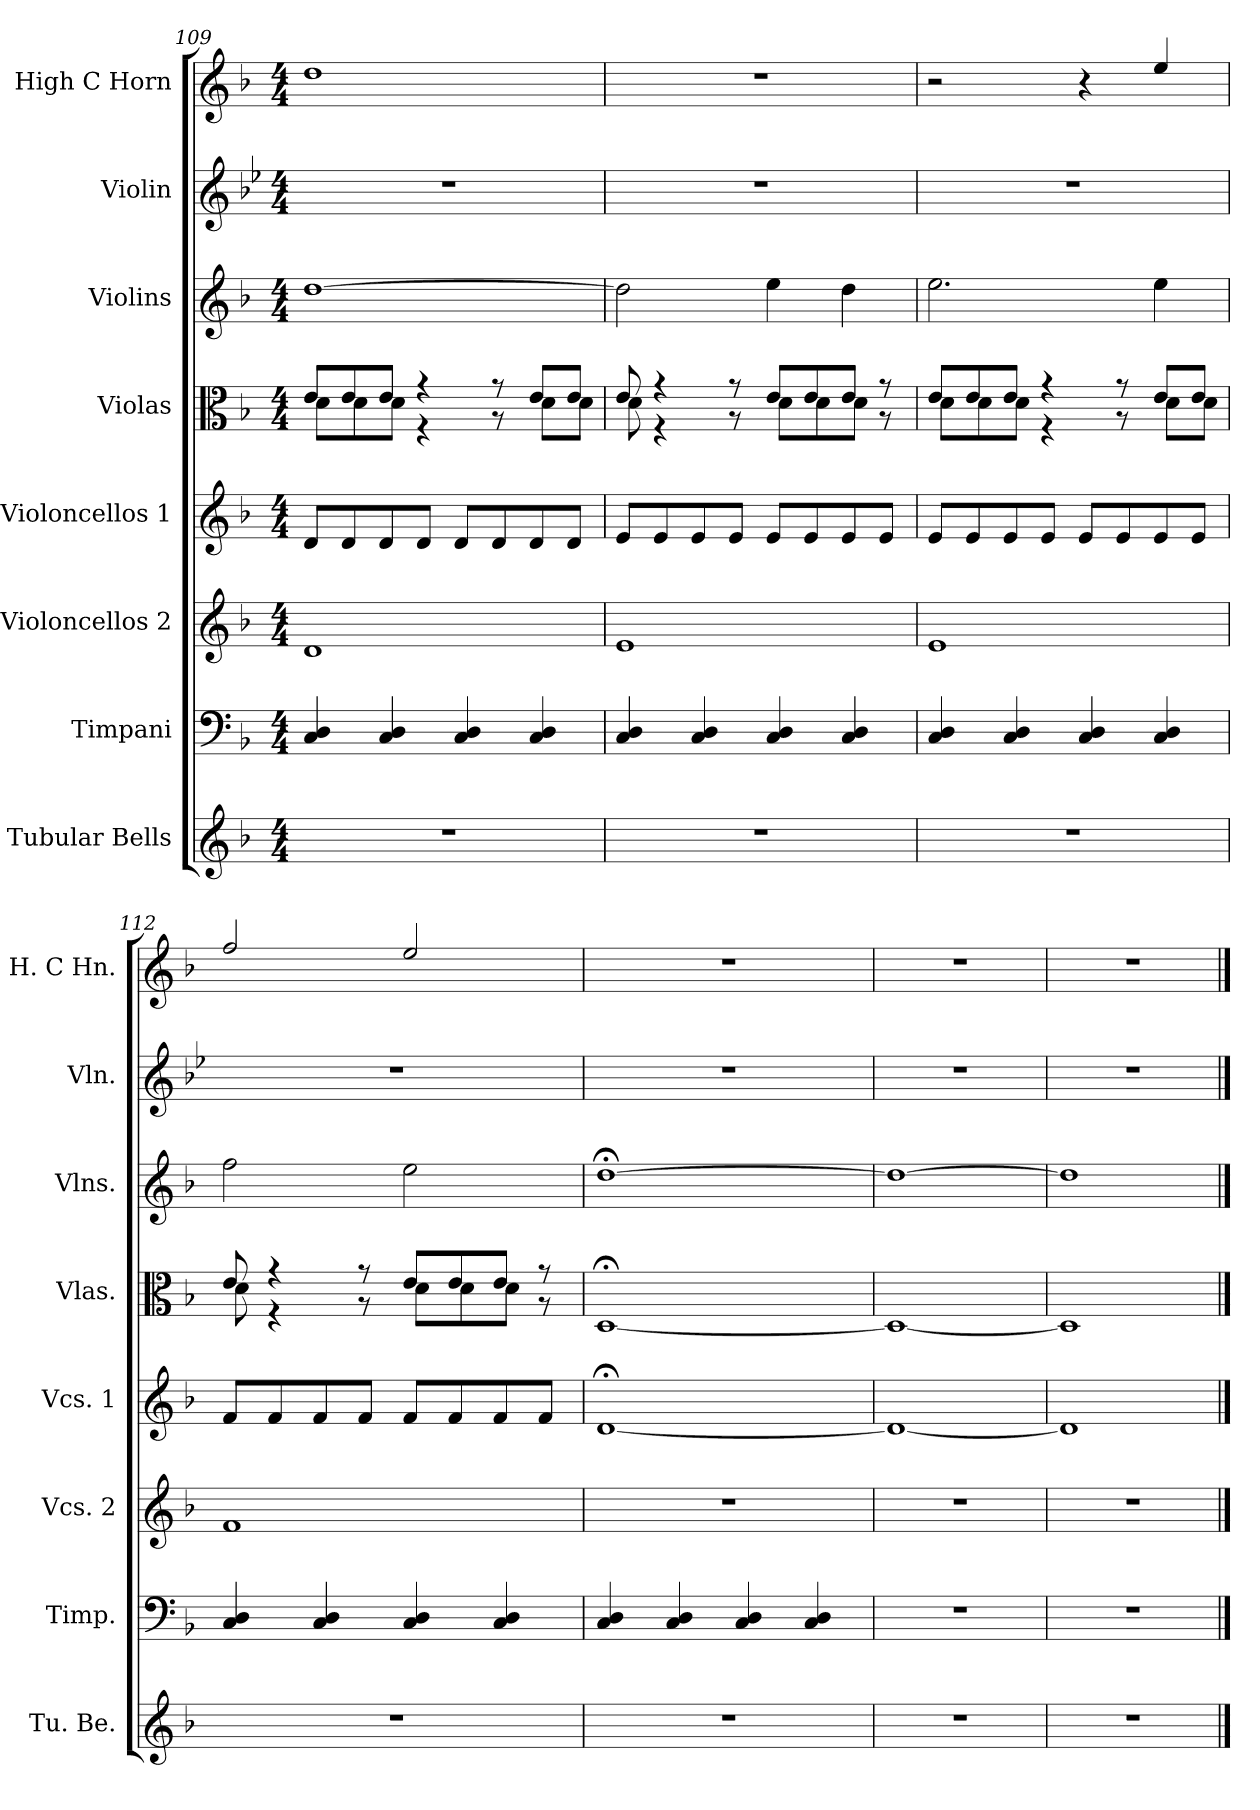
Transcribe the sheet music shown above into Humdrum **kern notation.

**kern	**kern	**kern	**kern	**kern	**kern	**kern	**kern
*part8	*part7	*part6	*part5	*part4	*part3	*part2	*part1
*staff8	*staff7	*staff6	*staff5	*staff4	*staff3	*staff2	*staff1
*I"Tubular Bells	*I"Timpani	*I"Violoncellos 2	*I"Violoncellos 1	*I"Violas	*I"Violins	*I"Violin	*I"High C Horn
*I'Tu. Be.	*I'Timp.	*I'Vcs. 2	*I'Vcs. 1	*I'Vlas.	*I'Vlns.	*I'Vln.	*I'H. C Hn.
*clefG2	*clefF4	*clefG2	*clefG2	*clefC3	*clefG2	*clefG2	*clefG2
*	*	*	*	*	*	*	*ITrd7c12
*k[b-]	*k[b-]	*k[b-]	*k[b-]	*k[b-]	*k[b-]	*k[b-e-]	*k[b-]
*M4/4	*M4/4	*M4/4	*M4/4	*M4/4	*M4/4	*M4/4	*M4/4
=109	=109	=109	=109	=109	=109	=109	=109
*	*	*	*	*^	*	*	*
1r	4C/ 4D/	1d	8d/L	8e/L	8d\L	[1dd	1r	1d
.	.	.	8d/	8e/	8d\	.	.	.
.	4C/ 4D/	.	8d/	8e/J	8d\J	.	.	.
.	.	.	8d/J	4r	4r	.	.	.
.	4C/ 4D/	.	8d/L	.	.	.	.	.
.	.	.	8d/	8r	8r	.	.	.
.	4C/ 4D/	.	8d/	8e/L	8d\L	.	.	.
.	.	.	8d/J	8e/J	8d\J	.	.	.
=110	=110	=110	=110	=110	=110	=110	=110	=110
1r	4C/ 4D/	1e	8e/L	8e/	8d\	2dd\]	1r	1r
.	.	.	8e/	4r	4r	.	.	.
.	4C/ 4D/	.	8e/	.	.	.	.	.
.	.	.	8e/J	8r	8r	.	.	.
.	4C/ 4D/	.	8e/L	8e/L	8d\L	4ee\	.	.
.	.	.	8e/	8e/	8d\	.	.	.
.	4C/ 4D/	.	8e/	8e/J	8d\J	4dd\	.	.
.	.	.	8e/J	8r	8r	.	.	.
!!LO:PB:g=z
=111	=111	=111	=111	=111	=111	=111	=111	=111
1r	4C/ 4D/	1e	8e/L	8e/L	8d\L	2.ee\	1r	2r
.	.	.	8e/	8e/	8d\	.	.	.
.	4C/ 4D/	.	8e/	8e/J	8d\J	.	.	.
.	.	.	8e/J	4r	4r	.	.	.
.	4C/ 4D/	.	8e/L	.	.	.	.	4r
.	.	.	8e/	8r	8r	.	.	.
.	4C/ 4D/	.	8e/	8e/L	8d\L	4ee\	.	4e/
.	.	.	8e/J	8e/J	8d\J	.	.	.
=112	=112	=112	=112	=112	=112	=112	=112	=112
1r	4C/ 4D/	1f	8f/L	8e/	8d\	2ff\	1r	2f/
.	.	.	8f/	4r	4r	.	.	.
.	4C/ 4D/	.	8f/	.	.	.	.	.
.	.	.	8f/J	8r	8r	.	.	.
.	4C/ 4D/	.	8f/L	8e/L	8d\L	2ee\	.	2e/
.	.	.	8f/	8e/	8d\	.	.	.
.	4C/ 4D/	.	8f/	8e/J	8d\J	.	.	.
.	.	.	8f/J	8r	8r	.	.	.
*	*	*	*	*v	*v	*	*	*
=113	=113	=113	=113	=113	=113	=113	=113
1r	4C/ 4D/	1r	[1d;<	[1D;<	[1dd;<	1r	1r
.	4C/ 4D/	.	.	.	.	.	.
.	4C/ 4D/	.	.	.	.	.	.
.	4C/ 4D/	.	.	.	.	.	.
=114	=114	=114	=114	=114	=114	=114	=114
1r	1r	1r	1d_	1D_	1dd_	1r	1r
=115	=115	=115	=115	=115	=115	=115	=115
1r	1r	1r	1d]	1D]	1dd]	1r	1r
==	==	==	==	==	==	==	==
*-	*-	*-	*-	*-	*-	*-	*-
